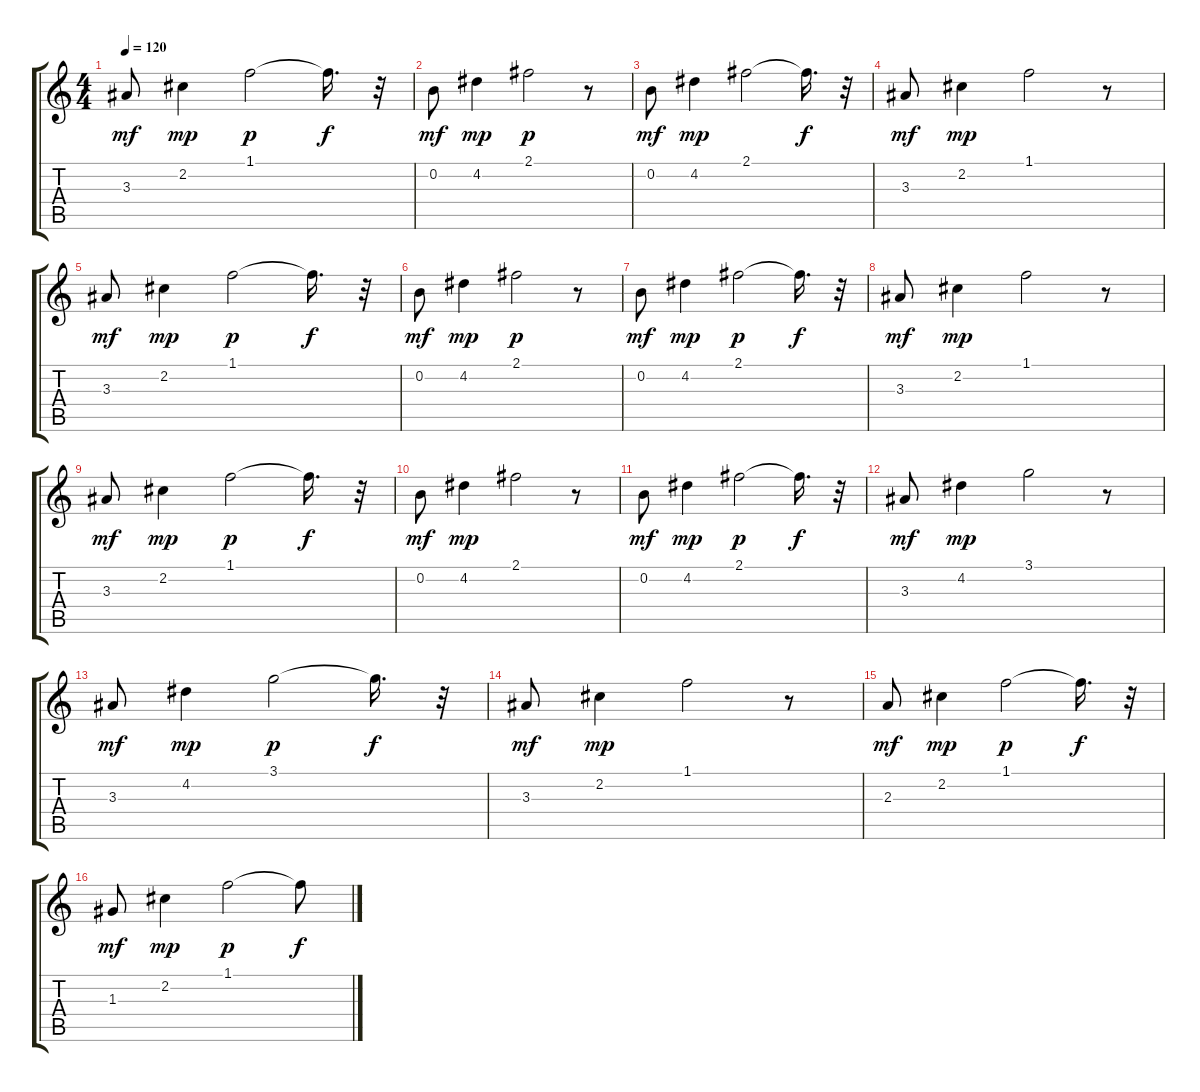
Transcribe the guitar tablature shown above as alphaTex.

\track "" {instrument electricguitarclean}
\staff {score tabs}
\tuning (E4 B3 G3 D3 A2 E2) {hide}
\ts (4 4)
\tempo 120
\clef g2
\ks c
3.3.8{dy mf} 2.2.4{dy mp} 1.1.2{dy p} 1.1{t}.16{d dy f} r.32 |
0.2.8{dy mf} 4.2.4{dy mp} 2.1.2{dy p} r.8 |
0.2.8{dy mf} 4.2.4{dy mp} 2.1.2 2.1{t}.16{d dy f} r.32 |
3.3.8{dy mf} 2.2.4{dy mp} 1.1.2 r.8 |
3.3.8{dy mf} 2.2.4{dy mp} 1.1.2{dy p} 1.1{t}.16{d dy f} r.32 |
0.2.8{dy mf} 4.2.4{dy mp} 2.1.2{dy p} r.8 |
0.2.8{dy mf} 4.2.4{dy mp} 2.1.2{dy p} 2.1{t}.16{d dy f} r.32 |
3.3.8{dy mf} 2.2.4{dy mp} 1.1.2 r.8 |
3.3.8{dy mf} 2.2.4{dy mp} 1.1.2{dy p} 1.1{t}.16{d dy f} r.32 |
0.2.8{dy mf} 4.2.4{dy mp} 2.1.2 r.8 |
0.2.8{dy mf} 4.2.4{dy mp} 2.1.2{dy p} 2.1{t}.16{d dy f} r.32 |
3.3.8{dy mf} 4.2.4{dy mp} 3.1.2 r.8 |
3.3.8{dy mf} 4.2.4{dy mp} 3.1.2{dy p} 3.1{t}.16{d dy f} r.32 |
3.3.8{dy mf} 2.2.4{dy mp} 1.1.2 r.8 |
2.3.8{dy mf} 2.2.4{dy mp} 1.1.2{dy p} 1.1{t}.16{d dy f} r.32 |
1.3.8{dy mf} 2.2.4{dy mp} 1.1.2{dy p} 1.1{t}.8{dy f}
